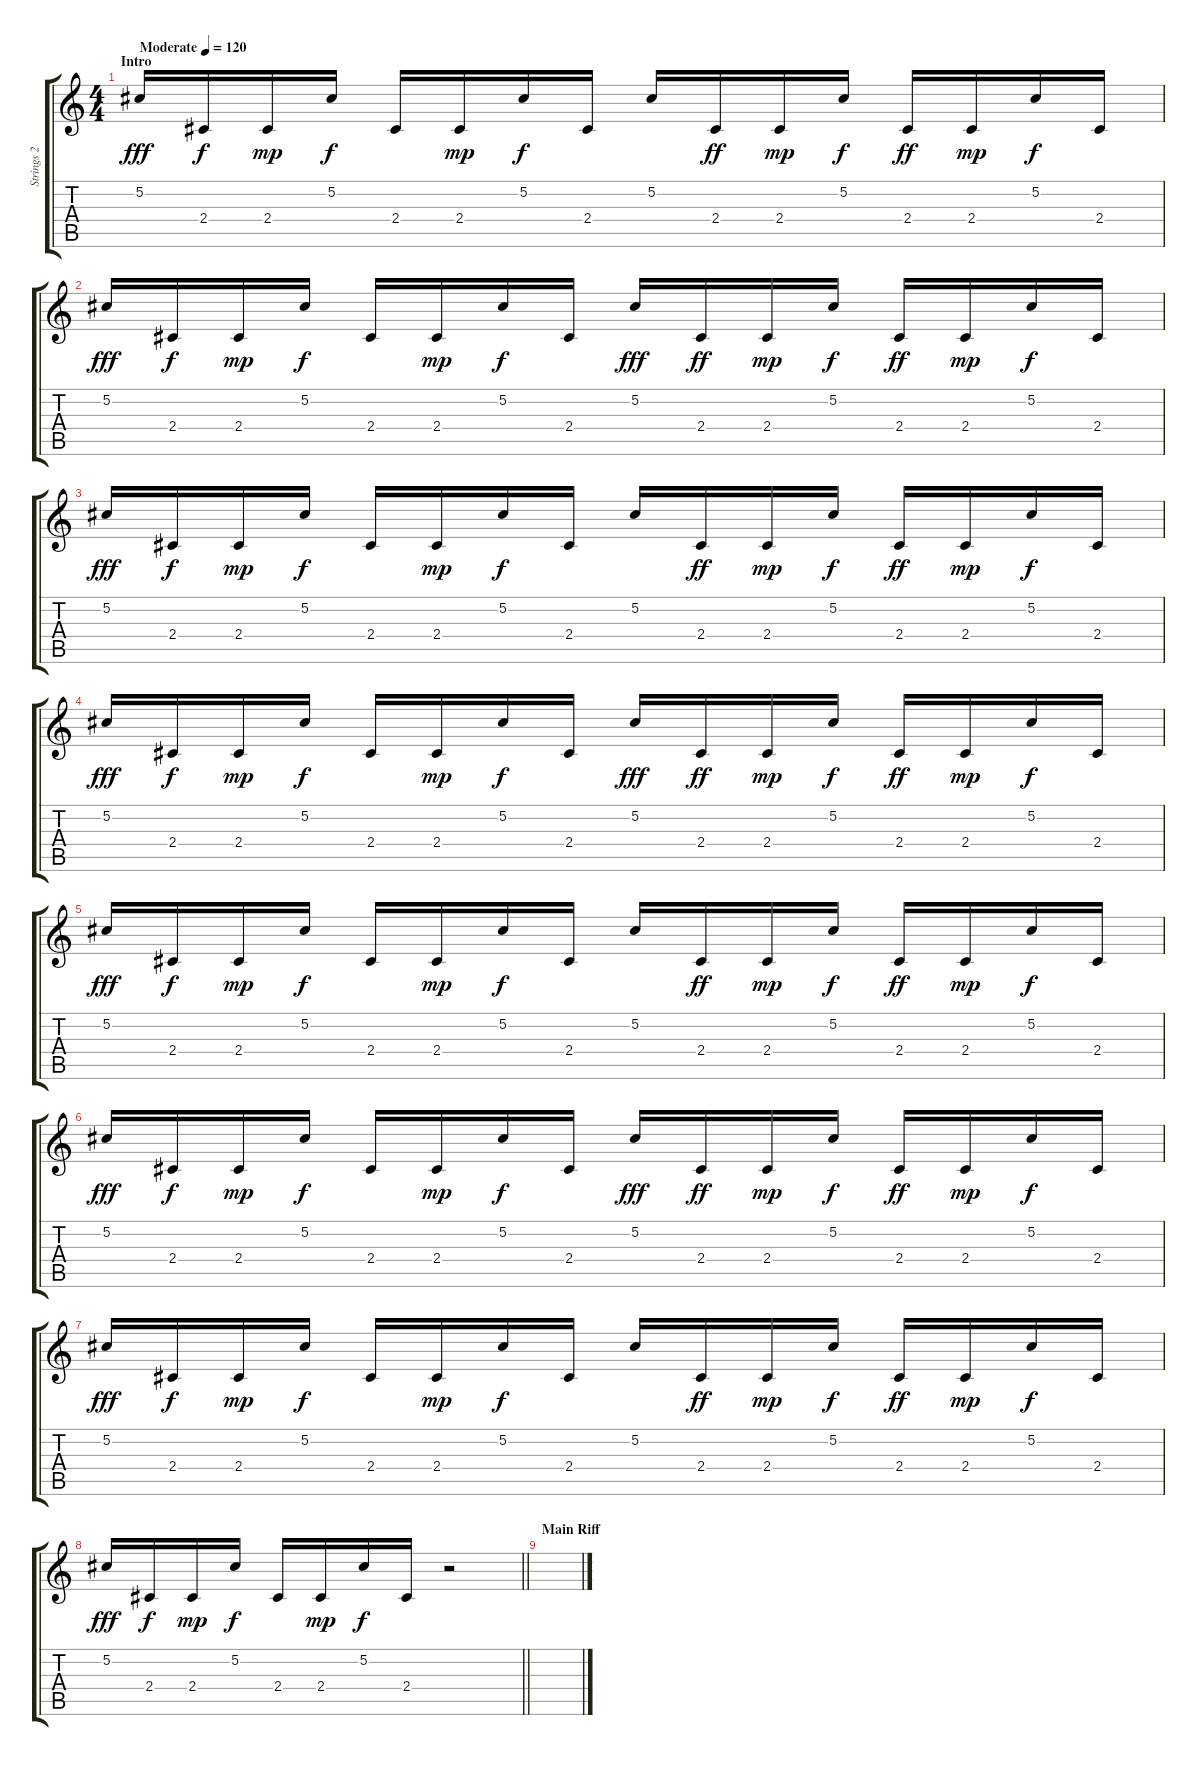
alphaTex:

\track ("Strings 2" "Strings 2") {instrument synthbass1}
\staff {score tabs}
\tuning (Db4 Ab3 E3 B2 Gb2 Db2) {hide}
\ts (4 4)
\section ("" "Intro")
\tempo (120 "Moderate")
\tempo 110
\tempo (120 "Moderate")
\clef g2
\ks c
5.2.16{dy fff volume 6 instrument synthbass1} 2.4.16{dy f} 2.4.16{dy mp} 5.2.16{dy f} 2.4.16 2.4.16{dy mp} 5.2.16{dy f} 2.4.16 5.2.16 2.4.16{dy ff} 2.4.16{dy mp} 5.2.16{dy f} 2.4.16{dy ff} 2.4.16{dy mp} 5.2.16{dy f} 2.4.16 |
5.2.16{dy fff} 2.4.16{dy f} 2.4.16{dy mp} 5.2.16{dy f} 2.4.16 2.4.16{dy mp} 5.2.16{dy f} 2.4.16 5.2.16{dy fff} 2.4.16{dy ff} 2.4.16{dy mp} 5.2.16{dy f} 2.4.16{dy ff} 2.4.16{dy mp} 5.2.16{dy f} 2.4.16 |
5.2.16{dy fff} 2.4.16{dy f} 2.4.16{dy mp} 5.2.16{dy f} 2.4.16 2.4.16{dy mp} 5.2.16{dy f} 2.4.16 5.2.16 2.4.16{dy ff} 2.4.16{dy mp} 5.2.16{dy f} 2.4.16{dy ff} 2.4.16{dy mp} 5.2.16{dy f} 2.4.16 |
5.2.16{dy fff} 2.4.16{dy f} 2.4.16{dy mp} 5.2.16{dy f} 2.4.16 2.4.16{dy mp} 5.2.16{dy f} 2.4.16 5.2.16{dy fff} 2.4.16{dy ff} 2.4.16{dy mp} 5.2.16{dy f} 2.4.16{dy ff} 2.4.16{dy mp} 5.2.16{dy f} 2.4.16 |
5.2.16{dy fff} 2.4.16{dy f} 2.4.16{dy mp} 5.2.16{dy f} 2.4.16 2.4.16{dy mp} 5.2.16{dy f} 2.4.16 5.2.16 2.4.16{dy ff} 2.4.16{dy mp} 5.2.16{dy f} 2.4.16{dy ff} 2.4.16{dy mp} 5.2.16{dy f} 2.4.16 |
5.2.16{dy fff} 2.4.16{dy f} 2.4.16{dy mp} 5.2.16{dy f} 2.4.16 2.4.16{dy mp} 5.2.16{dy f} 2.4.16 5.2.16{dy fff} 2.4.16{dy ff} 2.4.16{dy mp} 5.2.16{dy f} 2.4.16{dy ff} 2.4.16{dy mp} 5.2.16{dy f} 2.4.16 |
5.2.16{dy fff} 2.4.16{dy f} 2.4.16{dy mp} 5.2.16{dy f} 2.4.16 2.4.16{dy mp} 5.2.16{dy f} 2.4.16 5.2.16 2.4.16{dy ff} 2.4.16{dy mp} 5.2.16{dy f} 2.4.16{dy ff} 2.4.16{dy mp} 5.2.16{dy f} 2.4.16 |
\barLineRight lightlight
5.2.16{dy fff} 2.4.16{dy f} 2.4.16{dy mp} 5.2.16{dy f} 2.4.16 2.4.16{dy mp} 5.2.16{dy f} 2.4.16 r.2 |
\section ("" "Main Riff")
